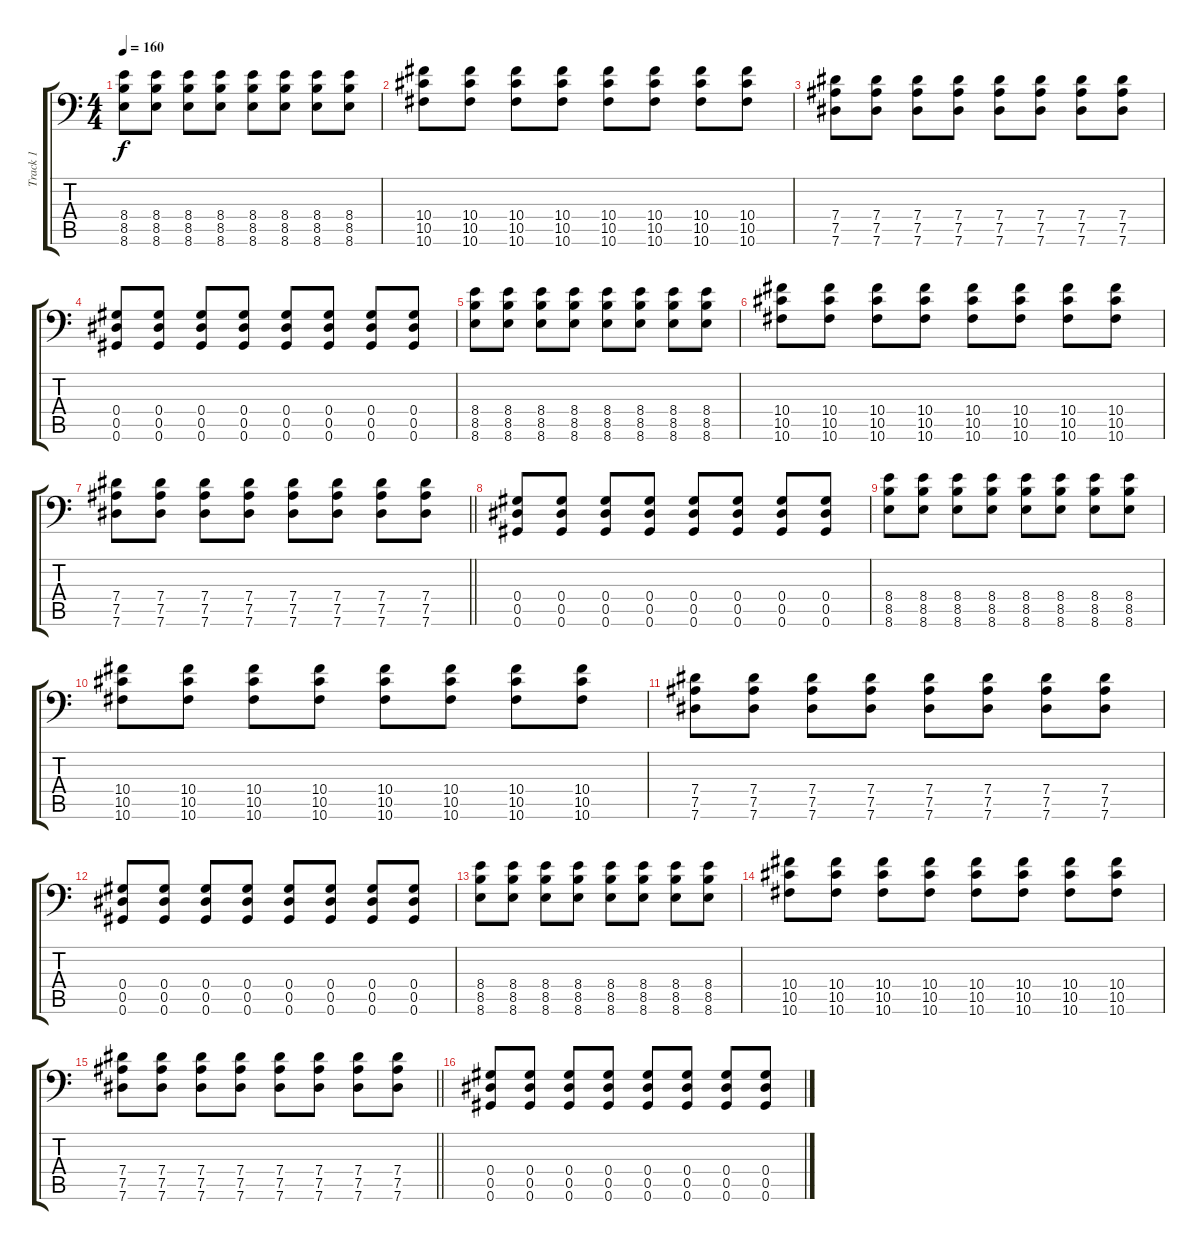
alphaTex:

\track ("Track 1" "Track 1") {instrument distortionguitar}
\staff {score tabs}
\tuning (Bb3 F3 Db3 Ab2 Eb2 Ab1) {hide}
\ts (4 4)
\tempo 160
\clef f4
\ks c
(8.4 8.5 8.6).8{dy f} (8.4 8.5 8.6).8 (8.4 8.5 8.6).8 (8.4 8.5 8.6).8 (8.4 8.5 8.6).8 (8.4 8.5 8.6).8 (8.4 8.5 8.6).8 (8.4 8.5 8.6).8 |
(10.4 10.5 10.6).8 (10.4 10.5 10.6).8 (10.4 10.5 10.6).8 (10.4 10.5 10.6).8 (10.4 10.5 10.6).8 (10.4 10.5 10.6).8 (10.4 10.5 10.6).8 (10.4 10.5 10.6).8 |
(7.4 7.5 7.6).8 (7.4 7.5 7.6).8 (7.4 7.5 7.6).8 (7.4 7.5 7.6).8 (7.4 7.5 7.6).8 (7.4 7.5 7.6).8 (7.4 7.5 7.6).8 (7.4 7.5 7.6).8 |
(0.4 0.5 0.6).8 (0.4 0.5 0.6).8 (0.4 0.5 0.6).8 (0.4 0.5 0.6).8 (0.4 0.5 0.6).8 (0.4 0.5 0.6).8 (0.4 0.5 0.6).8 (0.4 0.5 0.6).8 |
(8.4 8.5 8.6).8 (8.4 8.5 8.6).8 (8.4 8.5 8.6).8 (8.4 8.5 8.6).8 (8.4 8.5 8.6).8 (8.4 8.5 8.6).8 (8.4 8.5 8.6).8 (8.4 8.5 8.6).8 |
(10.4 10.5 10.6).8 (10.4 10.5 10.6).8 (10.4 10.5 10.6).8 (10.4 10.5 10.6).8 (10.4 10.5 10.6).8 (10.4 10.5 10.6).8 (10.4 10.5 10.6).8 (10.4 10.5 10.6).8 |
\barLineRight lightlight
(7.4 7.5 7.6).8 (7.4 7.5 7.6).8 (7.4 7.5 7.6).8 (7.4 7.5 7.6).8 (7.4 7.5 7.6).8 (7.4 7.5 7.6).8 (7.4 7.5 7.6).8 (7.4 7.5 7.6).8 |
(0.4 0.5 0.6).8 (0.4 0.5 0.6).8 (0.4 0.5 0.6).8 (0.4 0.5 0.6).8 (0.4 0.5 0.6).8 (0.4 0.5 0.6).8 (0.4 0.5 0.6).8 (0.4 0.5 0.6).8 |
(8.4 8.5 8.6).8 (8.4 8.5 8.6).8 (8.4 8.5 8.6).8 (8.4 8.5 8.6).8 (8.4 8.5 8.6).8 (8.4 8.5 8.6).8 (8.4 8.5 8.6).8 (8.4 8.5 8.6).8 |
(10.4 10.5 10.6).8 (10.4 10.5 10.6).8 (10.4 10.5 10.6).8 (10.4 10.5 10.6).8 (10.4 10.5 10.6).8 (10.4 10.5 10.6).8 (10.4 10.5 10.6).8 (10.4 10.5 10.6).8 |
(7.4 7.5 7.6).8 (7.4 7.5 7.6).8 (7.4 7.5 7.6).8 (7.4 7.5 7.6).8 (7.4 7.5 7.6).8 (7.4 7.5 7.6).8 (7.4 7.5 7.6).8 (7.4 7.5 7.6).8 |
(0.4 0.5 0.6).8 (0.4 0.5 0.6).8 (0.4 0.5 0.6).8 (0.4 0.5 0.6).8 (0.4 0.5 0.6).8 (0.4 0.5 0.6).8 (0.4 0.5 0.6).8 (0.4 0.5 0.6).8 |
(8.4 8.5 8.6).8 (8.4 8.5 8.6).8 (8.4 8.5 8.6).8 (8.4 8.5 8.6).8 (8.4 8.5 8.6).8 (8.4 8.5 8.6).8 (8.4 8.5 8.6).8 (8.4 8.5 8.6).8 |
(10.4 10.5 10.6).8 (10.4 10.5 10.6).8 (10.4 10.5 10.6).8 (10.4 10.5 10.6).8 (10.4 10.5 10.6).8 (10.4 10.5 10.6).8 (10.4 10.5 10.6).8 (10.4 10.5 10.6).8 |
\barLineRight lightlight
(7.4 7.5 7.6).8 (7.4 7.5 7.6).8 (7.4 7.5 7.6).8 (7.4 7.5 7.6).8 (7.4 7.5 7.6).8 (7.4 7.5 7.6).8 (7.4 7.5 7.6).8 (7.4 7.5 7.6).8 |
(0.4 0.5 0.6).8 (0.4 0.5 0.6).8 (0.4 0.5 0.6).8 (0.4 0.5 0.6).8 (0.4 0.5 0.6).8 (0.4 0.5 0.6).8 (0.4 0.5 0.6).8 (0.4 0.5 0.6).8
